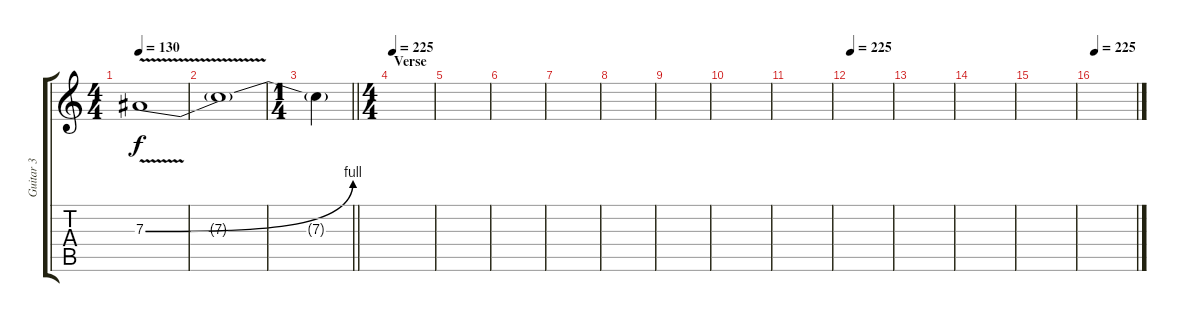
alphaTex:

\track ("Guitar 3" "Guitar 3") {instrument distortionguitar}
\staff {score tabs}
\tuning (C4 G3 Eb3 Bb2 F2 C2) {hide}
\ts (4 4)
\tempo 130
\clef g2
\ks c
7.3{be (bend 0 0 60 4) v}.1{dy f volume 11} |
7.3{t}.1 |
\ts (1 4)
\barLineRight lightlight
7.3{t}.4 |
\ts (4 4)
\section ("" "Verse")
\tempo 225
|
|
|
|
|
|
|
|
\tempo 225
|
|
|
|
\tempo 225
